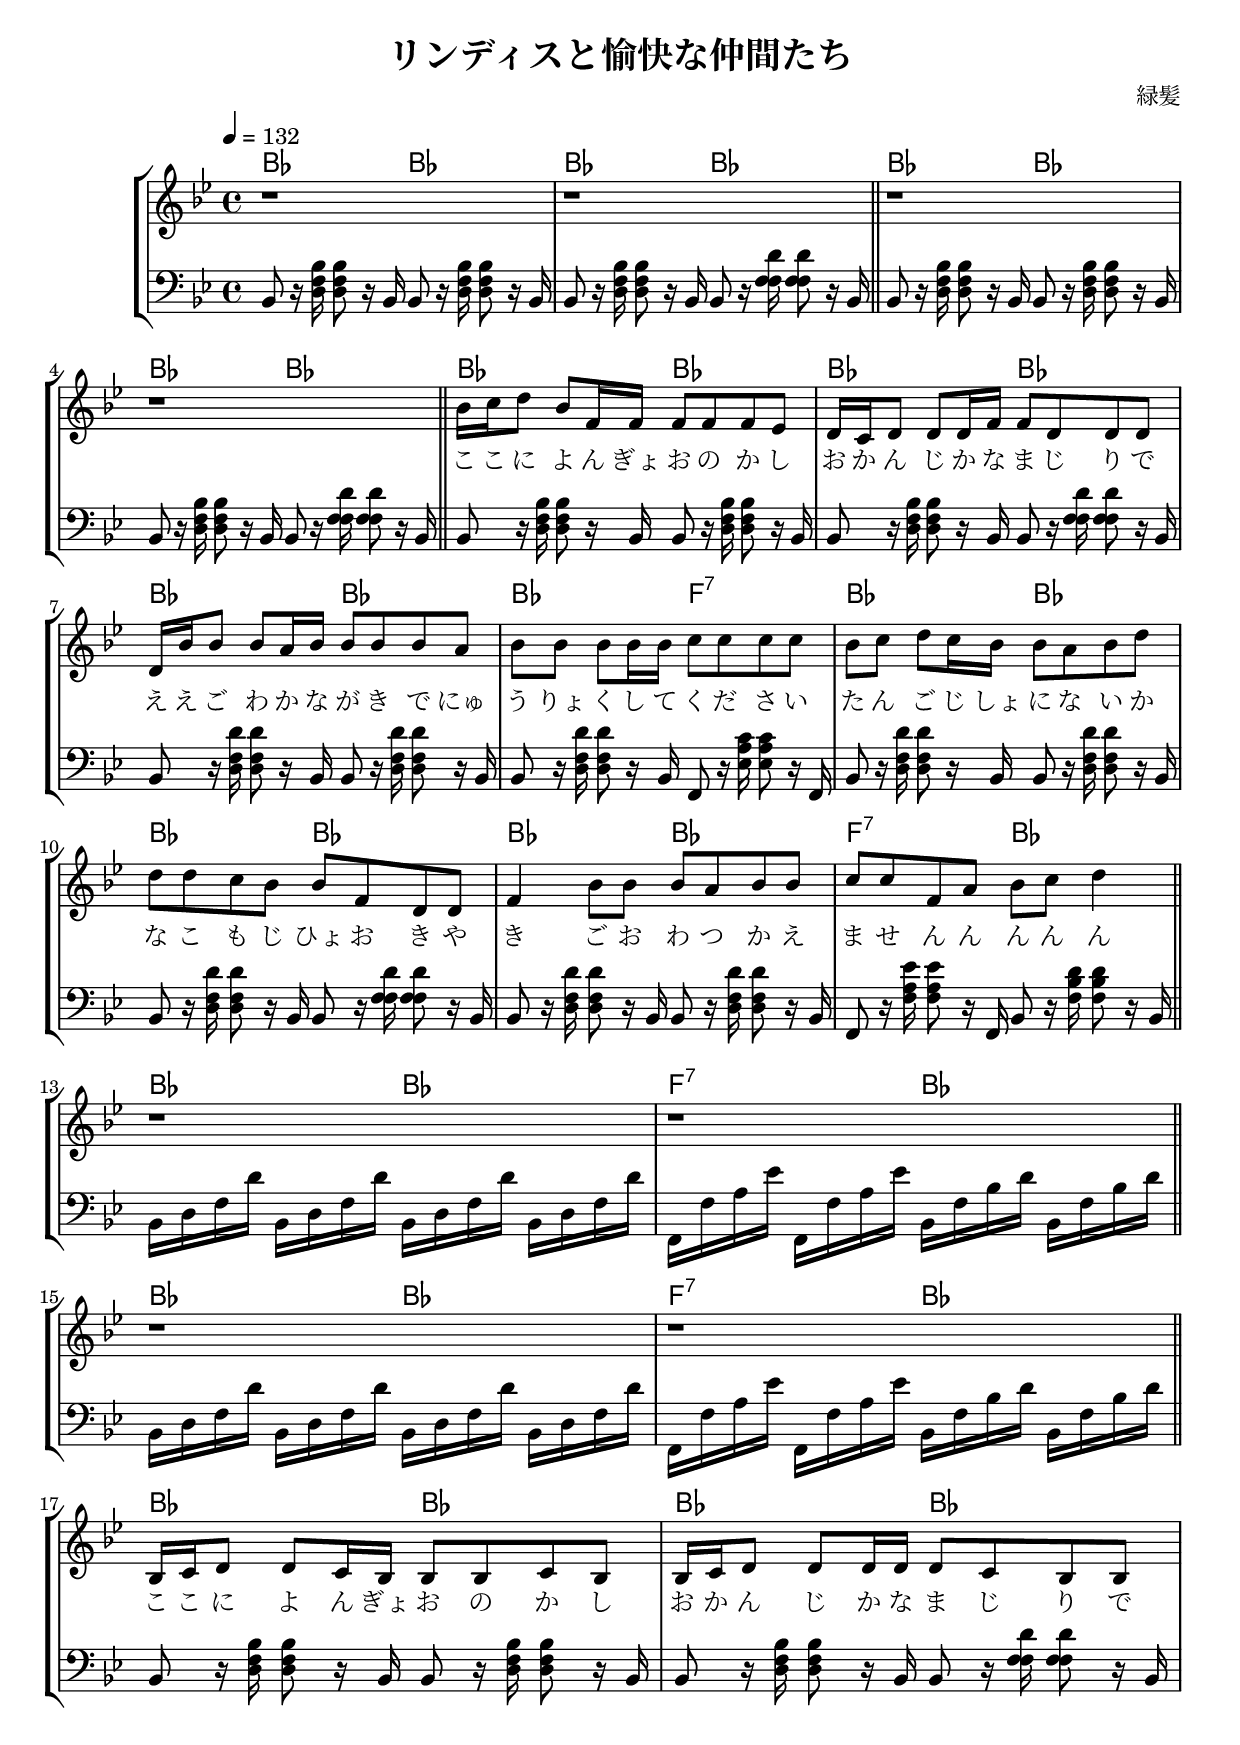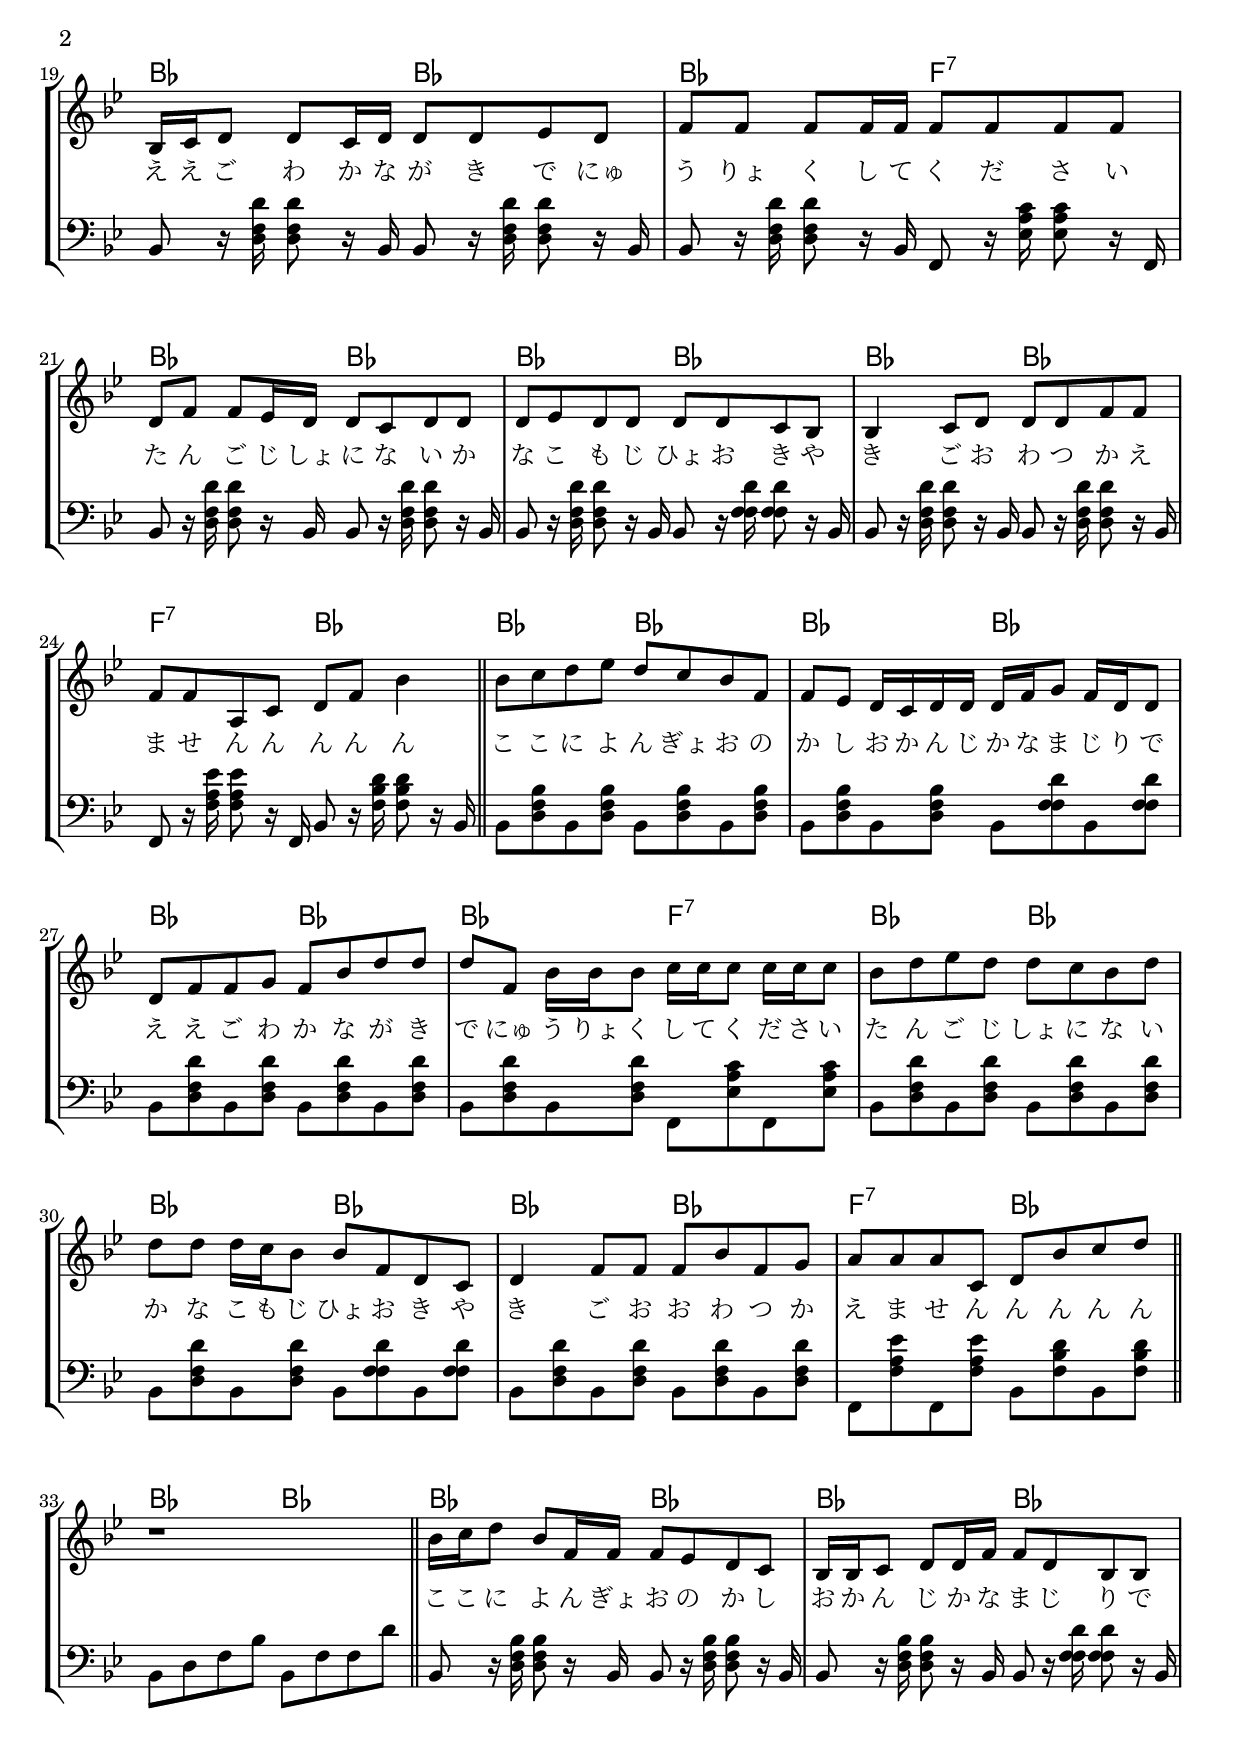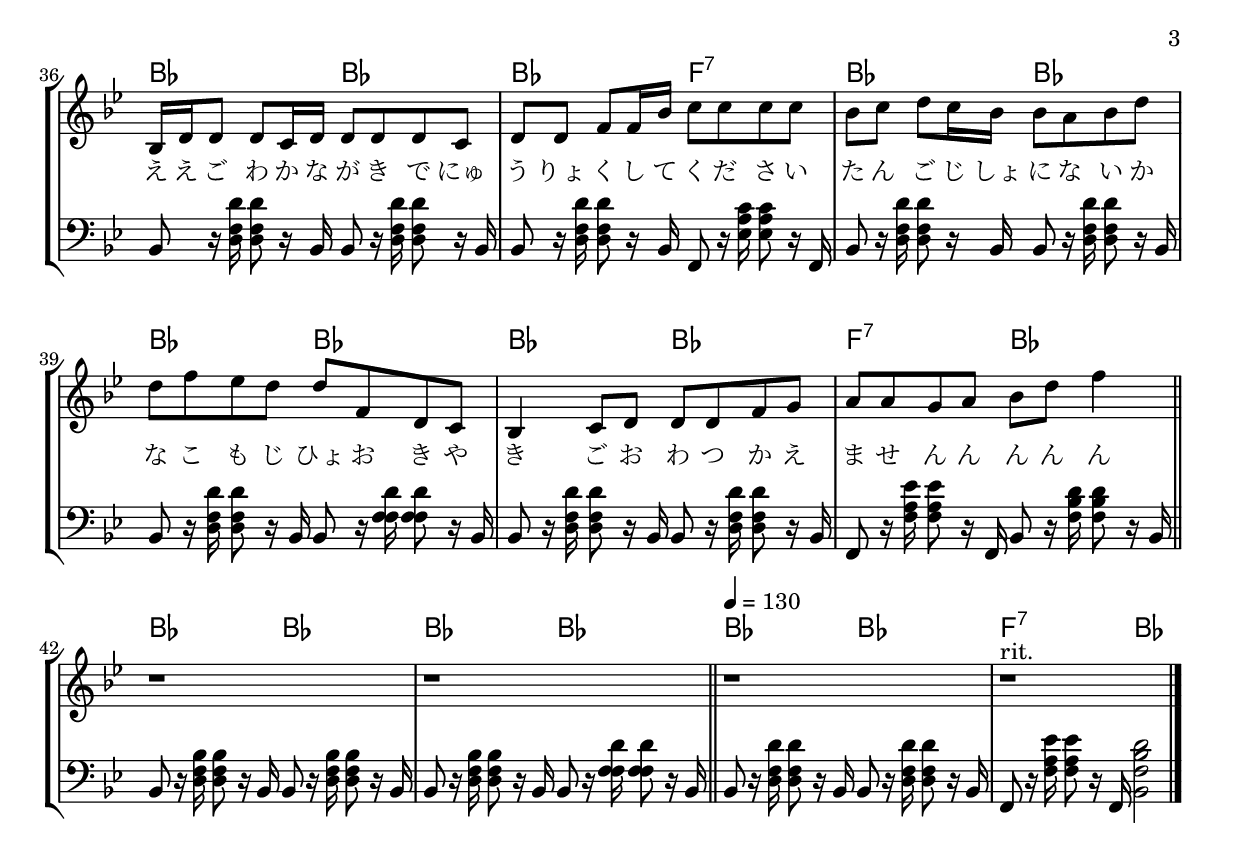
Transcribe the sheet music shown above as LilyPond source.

\version "2.12.1"

\header {
	title = \markup {リンディスと愉快な仲間たち}
	composer = \markup \center-column {緑髪}
}

harmony = \chordmode {
	bes2 bes bes bes 

	bes bes bes bes 

	bes bes bes bes bes bes bes f:7 bes bes bes bes bes bes f:7 bes 

	bes bes f:7 bes 

	bes bes f:7 bes 

	bes bes bes bes bes bes bes f:7 bes bes bes bes bes bes f:7 bes 

	bes bes bes bes bes bes bes f:7 bes bes bes bes bes bes f:7 bes 

	bes bes 

	bes bes bes bes bes bes bes f:7 bes bes bes bes bes bes f:7 bes 

	bes bes bes bes 

	bes bes f:7 bes 
}

melody = {
	\key bes \major
	\tempo 4 = 132
	r1 | r1   
	r1 | r1   
	\set Staff.midiInstrument = #"Tinkle Bell"
	 bes'16  c''16  d''8  bes'8  f'16  f'16  f'8  f'8  f'8  es'8 
	d'16  c'16  d'8  d'8  d'16  f'16  f'8  d'8  d'8  d'8 
	d'16  bes'16  bes'8  bes'8  a'16  bes'16  bes'8  bes'8  bes'8  a'8 
	bes'8  bes'8  bes'8  bes'16  bes'16  c''8  c''8  c''8  c''8 
	bes'8  c''8  d''8  c''16  bes'16  bes'8  a'8  bes'8  d''8 
	d''8  d''8  c''8  bes'8  bes'8  f'8  d'8  d'8 
	f'4  bes'8  bes'8  bes'8  a'8  bes'8  bes'8 
	c''8  c''8  f'8  a'8  bes'8  c''8  d''4
	r1 | r1   
	r1 | r1   
	\set Staff.midiInstrument = #"Tinkle Bell"
	 bes16  c'16  d'8  d'8  c'16  bes16  bes8  bes8  c'8  bes8 
	bes16  c'16  d'8  d'8  d'16  d'16  d'8  c'8  bes8  bes8 
	bes16  c'16  d'8  d'8  c'16  d'16  d'8  d'8  es'8  d'8 
	f'8  f'8  f'8  f'16  f'16  f'8  f'8  f'8  f'8 
	d'8  f'8  f'8  es'16  d'16  d'8  c'8  d'8  d'8 
	d'8  es'8  d'8  d'8  d'8  d'8  c'8  bes8 
	bes4  c'8  d'8  d'8  d'8  f'8  f'8 
	f'8  f'8  a8  c'8  d'8  f'8  bes'4
	\set Staff.midiInstrument = #"Harmonica"
	 bes'8  c''8  d''8  es''8  d''8  c''8  bes'8  f'8 
	f'8  es'8  d'16  c'16  d'16  d'16  d'16  f'16  g'8  f'16  d'16  d'8 
	d'8  f'8  f'8  g'8  f'8  bes'8  d''8  d''8 
	d''8  f'8  bes'16  bes'16  bes'8  c''16  c''16  c''8  c''16  c''16  c''8 
	bes'8  d''8  es''8  d''8  d''8  c''8  bes'8  d''8 
	d''8  d''8  d''16  c''16  bes'8  bes'8  f'8  d'8  c'8 
	d'4  f'8  f'8  f'8  bes'8  f'8  g'8 
	a'8  a'8  a'8  c'8  d'8  bes'8  c''8  d''8
	r1   
	\set Staff.midiInstrument = #"Tinkle Bell"
	 bes'16  c''16  d''8  bes'8  f'16  f'16  f'8  es'8  d'8  c'8 
	bes16  bes16  c'8  d'8  d'16  f'16  f'8  d'8  bes8  bes8 
	bes16  d'16  d'8  d'8  c'16  d'16  d'8  d'8  d'8  c'8 
	d'8  d'8  f'8  f'16  bes'16  c''8  c''8  c''8  c''8 
	bes'8  c''8  d''8  c''16  bes'16  bes'8  a'8  bes'8  d''8 
	d''8  f''8  es''8  d''8  d''8  f'8  d'8  c'8 
	bes4  c'8  d'8  d'8  d'8  f'8  g'8 
	a'8  a'8  g'8  a'8  bes'8  d''8  f''4
	r1 | r1   
	\tempo 4 = 130
	r1 | r1^"rit." \bar "|."
}

words = \lyricmode {
	
	
	こ  こ  に  よ  ん  ぎょ  お  の  か  し  お  か  ん  じ  か  な  ま  じ  り  で  え  え  ご  わ  か  な  が  き  で  にゅ  う  りょ  く  し  て  く  だ  さ  い  た  ん  ご  じ  しょ  に  な  い  か  な  こ  も  じ  ひょ  お  き  や  き  ご  お  わ  つ  か  え  ま  せ  ん  ん  ん  ん  ん  
	
	
	こ  こ  に  よ  ん  ぎょ  お  の  か  し  お  か  ん  じ  か  な  ま  じ  り  で  え  え  ご  わ  か  な  が  き  で  にゅ  う  りょ  く  し  て  く  だ  さ  い  た  ん  ご  じ  しょ  に  な  い  か  な  こ  も  じ  ひょ  お  き  や  き  ご  お  わ  つ  か  え  ま  せ  ん  ん  ん  ん  ん  
	こ  こ  に  よ  ん  ぎょ  お  の  か  し  お  か  ん  じ  か  な  ま  じ  り  で  え  え  ご  わ  か  な  が  き  で  にゅ  う  りょ  く  し  て  く  だ  さ  い  た  ん  ご  じ  しょ  に  な  い  か  な  こ  も  じ  ひょ  お  き  や  き  ご  お  お  わ  つ  か  え  ま  せ  ん  ん  ん  ん  ん  
	
	こ  こ  に  よ  ん  ぎょ  お  の  か  し  お  か  ん  じ  か  な  ま  じ  り  で  え  え  ご  わ  か  な  が  き  で  にゅ  う  りょ  く  し  て  く  だ  さ  い  た  ん  ご  じ  しょ  に  な  い  か  な  こ  も  じ  ひょ  お  き  や  き  ご  お  わ  つ  か  え  ま  せ  ん  ん  ん  ん  ん  
	
	
}

tempochange = {
	\tempo 4 = 132
	r1 | r1 \bar "||"
	\tempo 4 = 132
	r1 | r1 \bar "||"
	\tempo 4 = 132
	r1 | r1 | r1 | r1 | r1 | r1 | r1 | r1 \bar "||"
	\tempo 4 = 132
	r1 | r1 \bar "||"
	\tempo 4 = 132
	r1 | r1 \bar "||"
	\tempo 4 = 132
	r1 | r1 | r1 | r1 | r1 | r1 | r1 | r1 \bar "||"
	\tempo 4 = 132
	r1 | r1 | r1 | r1 | r1 | r1 | r1 | r1 \bar "||"
	\tempo 4 = 132
	r1 \bar "||"
	\tempo 4 = 132
	r1 | r1 | r1 | r1 | r1 | r1 | r1 | r1 \bar "||"
	\tempo 4 = 132
	r1 | r1 \bar "||"
	\tempo 4 = 130
	r1 | \tempo 4 = 97 r2 \tempo 4 = 86 r2 \bar "|."
}

mainacc = {
	\clef bass
	\set Staff.midiInstrument = #"Acoustic Guitar (steel)"
	\key bes \major
	\tempo 4 = 132
	bes,8 r16 <d f bes>16 <d f bes>8 r16 bes,16
	bes,8 r16 <d f bes>16 <d f bes>8 r16 bes,16
	bes,8 r16 <d f bes>16 <d f bes>8 r16 bes,16
	bes,8 r16 <f f d'>16 <f f d'>8 r16 bes,16
	\bar "||"

	\set Staff.midiInstrument = #"Acoustic Guitar (steel)"
	bes,8 r16 <d f bes>16 <d f bes>8 r16 bes,16
	bes,8 r16 <d f bes>16 <d f bes>8 r16 bes,16
	bes,8 r16 <d f bes>16 <d f bes>8 r16 bes,16
	bes,8 r16 <f f d'>16 <f f d'>8 r16 bes,16
	\bar "||"

	\set Staff.midiInstrument = #"Acoustic Guitar (steel)"
	bes,8 r16 <d f bes>16 <d f bes>8 r16 bes,16
	bes,8 r16 <d f bes>16 <d f bes>8 r16 bes,16
	bes,8 r16 <d f bes>16 <d f bes>8 r16 bes,16
	bes,8 r16 <f f d'>16 <f f d'>8 r16 bes,16
	bes,8 r16 <d f d'>16 <d f d'>8 r16 bes,16
	bes,8 r16 <d f d'>16 <d f d'>8 r16 bes,16
	bes,8 r16 <d f d'>16 <d f d'>8 r16 bes,16
	f,8 r16 <es a c'>16 <es a c'>8 r16 f,16
	bes,8 r16 <d f d'>16 <d f d'>8 r16 bes,16
	bes,8 r16 <d f d'>16 <d f d'>8 r16 bes,16
	bes,8 r16 <d f d'>16 <d f d'>8 r16 bes,16
	bes,8 r16 <f f d'>16 <f f d'>8 r16 bes,16
	bes,8 r16 <d f d'>16 <d f d'>8 r16 bes,16
	bes,8 r16 <d f d'>16 <d f d'>8 r16 bes,16
	f,8 r16 <f a es'>16 <f a es'>8 r16 f,16
	bes,8 r16 <f bes d'>16 <f bes d'>8 r16 bes,16
	\bar "||"

	\set Staff.midiInstrument = #"English Horn"
	bes,16 d f d' bes, d f d'
	bes,16 d f d' bes, d f d'
	f,16 f a es' f, f a es'
	bes,16 f bes d' bes, f bes d'
	\bar "||"

	\set Staff.midiInstrument = #"English Horn"
	bes,16 d f d' bes, d f d'
	bes,16 d f d' bes, d f d'
	f,16 f a es' f, f a es'
	bes,16 f bes d' bes, f bes d'
	\bar "||"

	\set Staff.midiInstrument = #"Acoustic Guitar (steel)"
	bes,8 r16 <d f bes>16 <d f bes>8 r16 bes,16
	bes,8 r16 <d f bes>16 <d f bes>8 r16 bes,16
	bes,8 r16 <d f bes>16 <d f bes>8 r16 bes,16
	bes,8 r16 <f f d'>16 <f f d'>8 r16 bes,16
	bes,8 r16 <d f d'>16 <d f d'>8 r16 bes,16
	bes,8 r16 <d f d'>16 <d f d'>8 r16 bes,16
	bes,8 r16 <d f d'>16 <d f d'>8 r16 bes,16
	f,8 r16 <es a c'>16 <es a c'>8 r16 f,16
	bes,8 r16 <d f d'>16 <d f d'>8 r16 bes,16
	bes,8 r16 <d f d'>16 <d f d'>8 r16 bes,16
	bes,8 r16 <d f d'>16 <d f d'>8 r16 bes,16
	bes,8 r16 <f f d'>16 <f f d'>8 r16 bes,16
	bes,8 r16 <d f d'>16 <d f d'>8 r16 bes,16
	bes,8 r16 <d f d'>16 <d f d'>8 r16 bes,16
	f,8 r16 <f a es'>16 <f a es'>8 r16 f,16
	bes,8 r16 <f bes d'>16 <f bes d'>8 r16 bes,16
	\bar "||"

	\set Staff.midiInstrument = #"English Horn"
	bes,8 <d f bes> bes, <d f bes>
	bes,8 <d f bes> bes, <d f bes>
	bes,8 <d f bes> bes, <d f bes>
	bes,8 <f f d'> bes, <f f d'>
	bes,8 <d f d'> bes, <d f d'>
	bes,8 <d f d'> bes, <d f d'>
	bes,8 <d f d'> bes, <d f d'>
	f,8 <es a c'> f, <es a c'>
	bes,8 <d f d'> bes, <d f d'>
	bes,8 <d f d'> bes, <d f d'>
	bes,8 <d f d'> bes, <d f d'>
	bes,8 <f f d'> bes, <f f d'>
	bes,8 <d f d'> bes, <d f d'>
	bes,8 <d f d'> bes, <d f d'>
	f,8 <f a es'> f, <f a es'>
	bes,8 <f bes d'> bes, <f bes d'>
	\bar "||"

	\set Staff.midiInstrument = #"Harmonica"
	bes,8 d8 f8 bes8
	bes,8 f8 f8 d'8
	\bar "||"

	\set Staff.midiInstrument = #"Acoustic Guitar (steel)"
	bes,8 r16 <d f bes>16 <d f bes>8 r16 bes,16
	bes,8 r16 <d f bes>16 <d f bes>8 r16 bes,16
	bes,8 r16 <d f bes>16 <d f bes>8 r16 bes,16
	bes,8 r16 <f f d'>16 <f f d'>8 r16 bes,16
	bes,8 r16 <d f d'>16 <d f d'>8 r16 bes,16
	bes,8 r16 <d f d'>16 <d f d'>8 r16 bes,16
	bes,8 r16 <d f d'>16 <d f d'>8 r16 bes,16
	f,8 r16 <es a c'>16 <es a c'>8 r16 f,16
	bes,8 r16 <d f d'>16 <d f d'>8 r16 bes,16
	bes,8 r16 <d f d'>16 <d f d'>8 r16 bes,16
	bes,8 r16 <d f d'>16 <d f d'>8 r16 bes,16
	bes,8 r16 <f f d'>16 <f f d'>8 r16 bes,16
	bes,8 r16 <d f d'>16 <d f d'>8 r16 bes,16
	bes,8 r16 <d f d'>16 <d f d'>8 r16 bes,16
	f,8 r16 <f a es'>16 <f a es'>8 r16 f,16
	bes,8 r16 <f bes d'>16 <f bes d'>8 r16 bes,16
	\bar "||"

	\set Staff.midiInstrument = #"Acoustic Guitar (steel)"
	bes,8 r16 <d f bes>16 <d f bes>8 r16 bes,16
	bes,8 r16 <d f bes>16 <d f bes>8 r16 bes,16
	bes,8 r16 <d f bes>16 <d f bes>8 r16 bes,16
	bes,8 r16 <f f d'>16 <f f d'>8 r16 bes,16
	\bar "||"

	\set Staff.midiInstrument = #"Acoustic Guitar (steel)"
	\tempo 4 = 130
	bes,8 r16 <d f d'>16 <d f d'>8 r16 bes,16
	bes,8 r16 <d f d'>16 <d f d'>8 r16 bes,16
	f,8 r16 <f a es'>16 <f a es'>8 r16 f,16
	<bes, f bes d'>2
	\bar "|."
}

subacc = {
	\clef bass
	\set Staff.midiInstrument = #"Acoustic grand"
	\key bes \major
	\tempo 4 = 132
	r2
	r2
	r2
	r2
	\bar "||"

	\set Staff.midiInstrument = #"Acoustic grand"
	r2
	r2
	r2
	r2
	\bar "||"

	\set Staff.midiInstrument = #"Acoustic grand"
	r2
	r2
	r2
	r2
	r2
	r2
	r2
	r2
	r2
	r2
	r2
	r2
	r2
	r2
	r2
	r2
	\bar "||"

	\set Staff.midiInstrument = #"Acoustic grand"
	r2
	r2
	r2
	r2
	\bar "||"

	\set Staff.midiInstrument = #"Acoustic Guitar (steel)"
	bes,16 d f d' bes, d f d'
	bes,16 d f d' bes, d f d'
	f,16 f a es' f, f a es'
	bes,16 f bes d' bes, f bes d'
	\bar "||"

	\set Staff.midiInstrument = #"Electric Guitar (muted)"
	bes,8 d8 f8 bes8
	bes,8 d8 f8 bes8
	bes,8 d8 f8 bes8
	bes,8 f8 f8 d'8
	bes,8 d8 f8 d'8
	bes,8 d8 f8 d'8
	bes,8 d8 f8 d'8
	f,8 es8 a8 c'8
	bes,8 d8 f8 d'8
	bes,8 d8 f8 d'8
	bes,8 d8 f8 d'8
	bes,8 f8 f8 d'8
	bes,8 d8 f8 d'8
	bes,8 d8 f8 d'8
	f,8 f8 a8 es'8
	bes,8 f8 bes8 d'8
	\bar "||"

	\set Staff.midiInstrument = #"Acoustic grand"
	r2
	r2
	r2
	r2
	r2
	r2
	r2
	r2
	r2
	r2
	r2
	r2
	r2
	r2
	r2
	r2
	\bar "||"

	\set Staff.midiInstrument = #"Acoustic grand"
	r2
	r2
	\bar "||"

	\set Staff.midiInstrument = #"Melodic Tom"
	bes,8 <d f bes> bes, <d f bes>
	bes,8 <d f bes> bes, <d f bes>
	bes,8 <d f bes> bes, <d f bes>
	bes,8 <f f d'> bes, <f f d'>
	bes,8 <d f d'> bes, <d f d'>
	bes,8 <d f d'> bes, <d f d'>
	bes,8 <d f d'> bes, <d f d'>
	f,8 <es a c'> f, <es a c'>
	bes,8 <d f d'> bes, <d f d'>
	bes,8 <d f d'> bes, <d f d'>
	bes,8 <d f d'> bes, <d f d'>
	bes,8 <f f d'> bes, <f f d'>
	bes,8 <d f d'> bes, <d f d'>
	bes,8 <d f d'> bes, <d f d'>
	f,8 <f a es'> f, <f a es'>
	bes,8 <f bes d'> bes, <f bes d'>
	\bar "||"

	\set Staff.midiInstrument = #"Acoustic grand"
	r2
	r2
	r2
	r2
	\bar "||"

	\set Staff.midiInstrument = #"Melodic Tom"
	\tempo 4 = 130
	bes,8 <d f d'> bes, <d f d'>
	bes,8 <d f d'> bes, <d f d'>
	f,8 <f a es'> f, <f a es'>
	bes,8 <f bes d'>8 <bes, f bes d'>4
	\bar "|."
}

percA = {
	\drummode {
	r1 |r1 \bar "||"
	r4 hh4 hh4 hh4  |hh4 hh4 hh4 hh4  \bar "||"
	hh8 hh8 hh8 hh8 hh8 hh8 hh8 hh8  |hh8 hh8 hh8 hh8 hh8 hh8 hh8 hh8  |hh8 hh8 hh8 hh8 hh8 hh8 hh8 hh8  |hh8 hh8 hh8 hh8 hh8 hh8 hh8 hh8  |hh8 hh8 hh8 hh8 hh8 hh8 hh8 hh8  |hh8 hh8 hh8 hh8 hh8 hh8 hh8 hh8  |hh8 hh8 hh8 hh8 hh8 hh8 hh8 hh8  |hh8 hh8 hh8 hh8 hh8 hh8 hh4  \bar "||"
	r1 |r1 \bar "||"
	bd2 r8 bd4 bd8  |bd4. bd8 bd2  \bar "||"
	bd2 r8 bd4 bd8  |bd4. bd8 bd2  |bd2 r8 bd4 bd8  |bd4. bd8 bd2  |bd2 r8 bd4 bd8  |bd4. bd8 bd2  |bd2 r8 bd4 bd8  |bd4. bd8 bd2  \bar "||"
	bd2 r8 bd4 bd8  |bd4. bd8 bd2  |bd2 r8 bd4 bd8  |bd4. bd8 bd2  |bd2 r8 bd4 bd8  |bd4. bd8 bd2  |bd2 r8 bd4 bd8  |bd4. bd8 bd2  \bar "||"
	hh4 hh4 hh4 hh4  \bar "||"
	hh8 hh8 hh8 hh8 hh8 hh8 hh8 hh8  |hh8 hh8 hh8 hh8 hh8 hh8 hh8 hh8  |hh8 hh8 hh8 hh8 hh8 hh8 hh8 hh8  |hh8 hh8 hh8 hh8 hh8 hh8 hh8 hh8  |hh8 hh8 hh8 hh8 hh8 hh8 hh8 hh8  |hh8 hh8 hh8 hh8 hh8 hh8 hh8 hh8  |hh8 hh8 hh8 hh8 hh8 hh8 hh8 hh8  |hh8 hh8 hh8 hh8 hh8 hh8 hh4  \bar "||"
	r1 |r1 \bar "||"
	cymc1  |r1  \bar "|."
	}
}

percB = {
	\drummode {
	r1 |r1 \bar "||"
	r8 hhp4 hhp4 hhp4 hhp8  |r8 hhp4 hhp2 r8  \bar "||"
	bd4. bd8 bd4. bd8  |bd4. bd8 bd4. bd8  |bd4. bd8 bd4. bd8  |bd4. bd8 bd4. bd8  |bd4. bd8 bd4. bd8  |bd4. bd8 bd4. bd8  |bd4. bd8 bd4. bd8  |bd4. bd8 bd2  \bar "||"
	r1 |r1 \bar "||"
	r4. ss4. ss4  |r4 ss4. ss4.  \bar "||"
	r4. ss4. ss4  |r4 ss4. ss4.  |r4. ss4. ss4  |r4 ss4. ss4.  |r4. ss4. ss4  |r4 ss4. ss4.  |r4. ss4. ss4  |r4 ss4. ss4.  \bar "||"
	r4. ss4. ss4  |r4 ss4. ss4.  |r4. ss4. ss4  |r4 ss4. ss4.  |r4. ss4. ss4  |r4 ss4. ss4.  |r4. ss4. ss4  |r4 ss4. ss4.  \bar "||"
	r8 hhp4 hhp2 r8  \bar "||"
	bd4. bd8 bd4. bd8  |bd4. bd8 bd4. bd8  |bd4. bd8 bd4. bd8  |bd4. bd8 bd4. bd8  |bd4. bd8 bd4. bd8  |bd4. bd8 bd4. bd8  |bd4. bd8 bd4. bd8  |bd4. bd8 bd2  \bar "||"
	r1 |r1 \bar "||"
	r8 hho8 hho8 hho8 hho8 hho8 hho8 hho8  |hho8 hho8 hho8 hho8 hho8 hho8 hho8 hho8  \bar "|."
	}
}

percC = {
	\drummode {
	r1 |r1 \bar "||"
	r4 sn2 sn4  |r4 sn4 r16 sn16 sn8. sn16 sn16 sn16  \bar "||"
	r8 ss4 ss8 ss4. ss8  |r8 ss4 ss8 ss2  |r8 ss4 ss8 ss4. ss8  |r8 ss4 ss8 ss4. ss8  |r8 ss4 ss8 ss4. ss8  |r8 ss4 ss8 ss2  |r8 ss4 ss8 ss4. ss8  |r8 ss4 ss8 ss2  \bar "||"
	r1 |r1 \bar "||"
	cymr8 cymr8 cymr8 cymr8 cymr8 cymr8 cymr8 cymr8  |cymr8 cymr8 cymr8 cymr8 cymr8 cymr8 cymr8 cymr8  \bar "||"
	cymr8 cymr8 cymr8 cymr8 cymr8 cymr8 cymr8 cymr8  |cymr8 cymr8 cymr8 cymr8 cymr8 cymr8 cymr8 cymr8  |cymr8 cymr8 cymr8 cymr8 cymr8 cymr8 cymr8 cymr8  |cymr8 cymr8 cymr8 cymr8 cymr4. cymr8  |cymr8 cymr8 cymr8 cymr8 cymr8 cymr8 cymr8 cymr8  |cymr8 cymr8 cymr8 cymr8 cymr8 cymr8 cymr8 cymr8  |cymr8 cymr8 cymr8 cymr8 cymr8 cymr8 cymr8 cymr8  |cymr8 cymr8 cymr8 cymr8 cymr4. cymr8  \bar "||"
	cymr8 cymr8 cymr8 cymr8 cymr8 cymr8 cymr8 cymr8  |cymr8 cymr8 cymr8 cymr8 cymr8 cymr8 cymr8 cymr8  |cymr8 cymr8 cymr8 cymr8 cymr8 cymr8 cymr8 cymr8  |cymr8 cymr8 cymr8 cymr8 cymr4. cymr8  |cymr8 cymr8 cymr8 cymr8 cymr8 cymr8 cymr8 cymr8  |cymr8 cymr8 cymr8 cymr8 cymr8 cymr8 cymr8 cymr8  |cymr8 cymr8 cymr8 cymr8 cymr8 cymr8 cymr8 cymr8  |cymr8 cymr8 cymr8 cymr8 cymr4. cymr8  \bar "||"
	r4 sn4 r16 sn16 sn8. sn16 sn16 sn16  \bar "||"
	r8 ss4 ss8 ss4. ss8  |r8 ss4 ss8 ss2  |r8 ss4 ss8 ss4. ss8  |r8 ss4 ss8 ss4. ss8  |r8 ss4 ss8 ss4. ss8  |r8 ss4 ss8 ss2  |r8 ss4 ss8 ss4. ss8  |r8 ss4 ss8 ss2  \bar "||"
	r1 |r1 \bar "||"
	r1  |r1  \bar "|."
	}
}

percD = {
	\drummode {
	r1 |r1 \bar "||"
	bd2 bd8 bd16 bd4 r16  |bd4. bd8 bd4 bd4  \bar "||"
	r8 hhp2 r8 hhp4  |r8 hhp2 r8 hhp4  |r8 hhp2 r8 hhp4  |r8 hhp2 r8 hhp4  |r8 hhp2 r8 hhp4  |r8 hhp2 r8 hhp4  |r8 hhp2 r8 hhp4  |r8 hhp2 r8 hhp4  \bar "||"
	r1 |r1 \bar "||"
	r1 |r1 \bar "||"
	r1 |r1 |r1 |r2. toml4  |r1 |r1 |r1 |r2. toml4  \bar "||"
	r1 |r1 |r1 |r2. toml4  |r1 |r1 |r1 |r2. toml4  \bar "||"
	bd4. bd8 bd4 bd4  \bar "||"
	r8 hhp2 r8 hhp4  |r8 hhp2 r8 hhp4  |r8 hhp2 r8 hhp4  |r8 hhp2 r8 hhp4  |r8 hhp2 r8 hhp4  |r8 hhp2 r8 hhp4  |r8 hhp2 r8 hhp4  |r8 hhp2 r8 hhp4  \bar "||"
	r1 |r1 \bar "||"
	r8 sn4 sn4 sn4 sn8  |r8 sn4 sn4 sn4 sn8  \bar "|."
	}
}

percE = {
	\drummode {
	r1 |r1 \bar "||"
	cymc1  |r1 \bar "||"
	r1  |r1  |r1  |r2 r8 cymr8 cymr4  |r1  |r1  |r1  |r2 r8 cymr8 cymr4  \bar "||"
	r1 |r1 \bar "||"
	r1 |r1 \bar "||"
	r1 |r1 |r1 |r2 r8 tommh4.  |r1 |r1 |r1 |r2 r8 tommh4.  \bar "||"
	r1 |r1 |r1 |r2 r8 tommh4.  |r1 |r1 |r1 |r2 r8 tommh4.  \bar "||"
	cymc1  \bar "||"
	r1  |r1  |r1  |r2 r8 cymr8 cymr4  |r1  |r1  |r1  |r2 r8 cymr8 cymr4  \bar "||"
	r1 |r1 \bar "||"
	bd4 bd16 bd8. bd8. bd8 bd8.  |bd4 bd16 bd8. bd16 bd8 bd8 bd8.  \bar "|."
	}
}

\score {
	<<
		\new StaffGroup <<
			\new ChordNames {\harmony}
			\new Voice = "melody" {\melody}
			\new Lyrics \lyricsto "melody" \words
			\new Staff = "mainacc" {\mainacc}
		>>
	>>
	\layout { }
}
